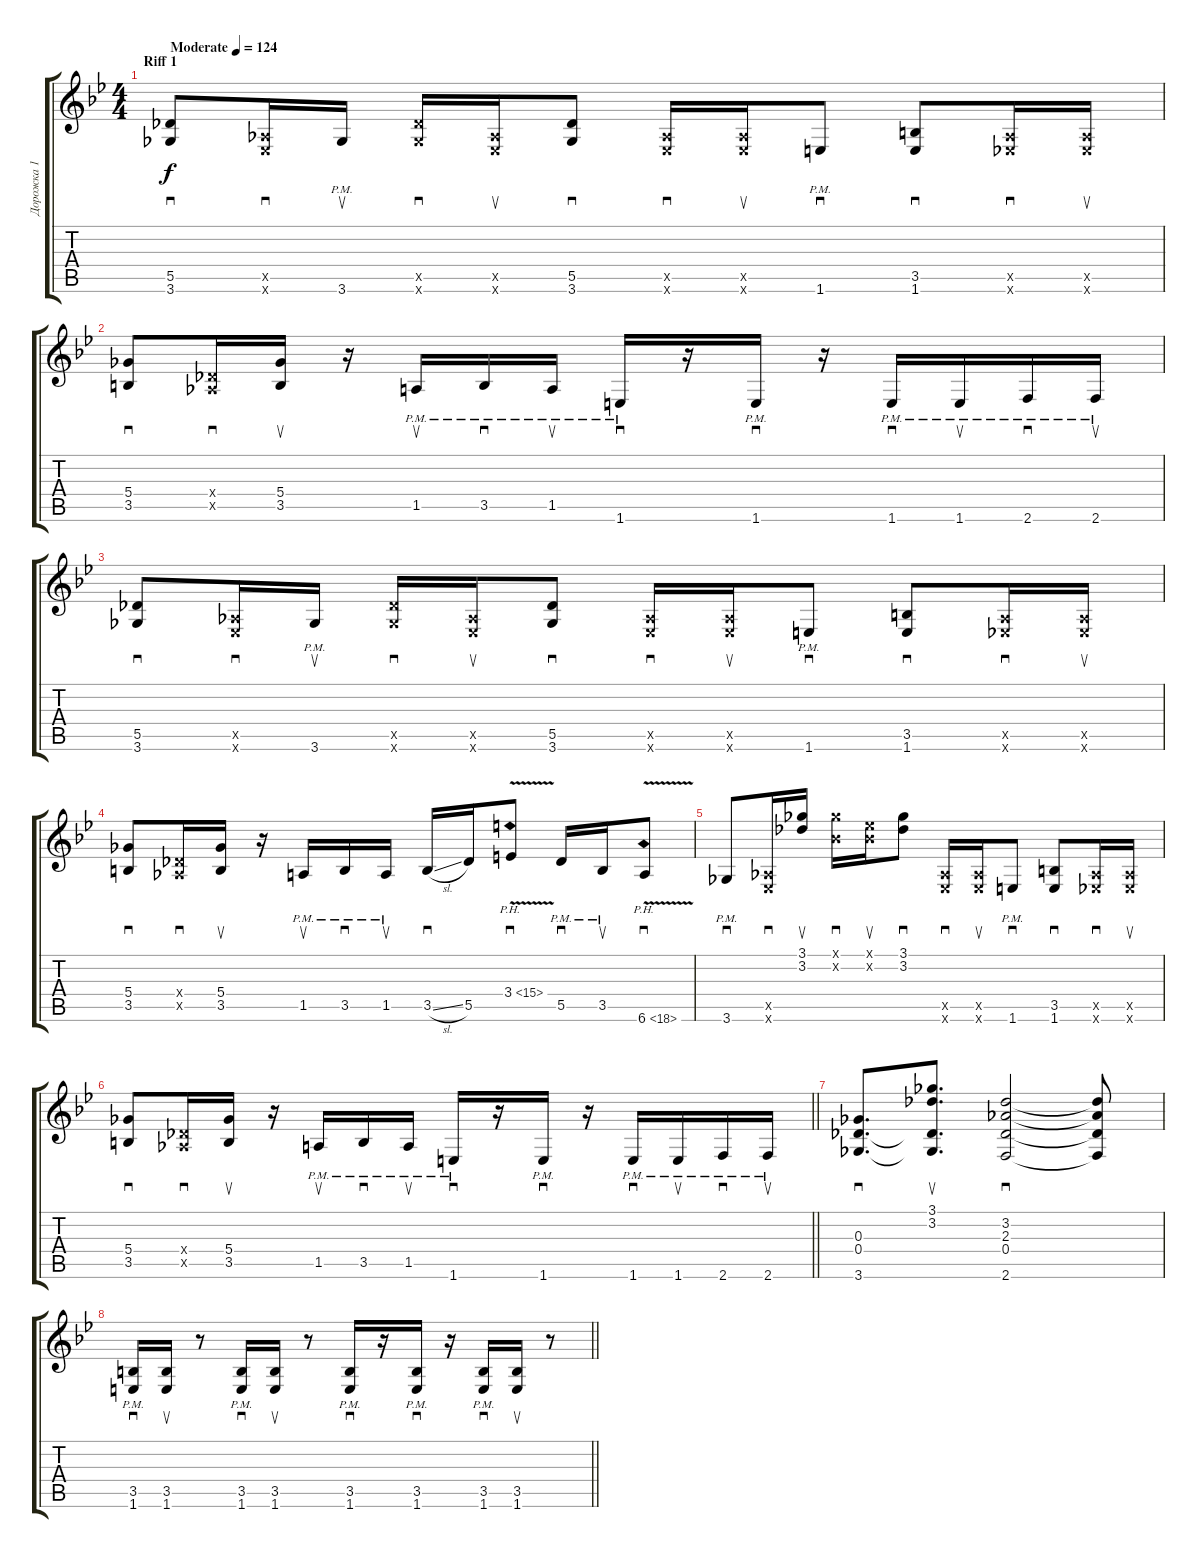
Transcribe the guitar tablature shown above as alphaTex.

\track ("Дорожка 1" "Дорожка 1") {instrument overdrivenguitar}
\staff {score tabs}
\tuning (Eb4 Bb3 Gb3 Db3 Ab2 Eb2) {hide}
\ts (4 4)
\section ("" "Riff 1")
\tempo (124 "Moderate")
\clef g2
\ks gminor
(5.5 3.6).8{sd dy f instrument overdrivenguitar} (0.5{x} 0.6{x}).16{sd} 3.6{pm}.16{su} (5.5{x} 3.6{x}).16{sd} (0.5{x} 0.6{x}).16{su} (5.5 3.6).8{sd} (0.5{x} 0.6{x}).16{sd} (0.5{x} 0.6{x}).16{su} 1.6{pm}.8{sd} (3.5 1.6).8{sd} (0.5{x} 0.6{x}).16{sd} (0.5{x} 0.6{x}).16{su} |
(5.4 3.5).8{sd} (0.4{x} 0.5{x}).16{sd} (5.4 3.5).16{su} r.16 1.5{pm}.16{su} 3.5{pm}.16{sd} 1.5{pm}.16{su} 1.6{pm}.16{sd} r.16 1.6{pm}.16{sd} r.16 1.6{pm}.16{sd} 1.6{pm}.16{su} 2.6{pm}.16{sd} 2.6{pm}.16{su} |
(5.5 3.6).8{sd} (0.5{x} 0.6{x}).16{sd} 3.6{pm}.16{su} (5.5{x} 3.6{x}).16{sd} (0.5{x} 0.6{x}).16{su} (5.5 3.6).8{sd} (0.5{x} 0.6{x}).16{sd} (0.5{x} 0.6{x}).16{su} 1.6{pm}.8{sd} (3.5 1.6).8{sd} (0.5{x} 0.6{x}).16{sd} (0.5{x} 0.6{x}).16{su} |
(5.4 3.5).8{sd} (0.4{x} 0.5{x}).16{sd} (5.4 3.5).16{su} r.16 1.5{pm}.16{su} 3.5{pm}.16{sd} 1.5{pm}.16{su} 3.5{sl}.16{sd} 5.5.16 3.4{ph 12 v}.8{sd} 5.5{pm}.16{sd} 3.5{pm}.16{su} 6.6{ph 12 v}.8{sd} |
3.6{pm}.8{sd} (0.5{x} 0.6{x}).16{sd} (3.1 3.2).16{su} (3.1{x} 0.2{x}).16{sd} (0.1{x} 0.2{x}).16{su} (3.1 3.2).8{sd} (0.5{x} 0.6{x}).16{sd} (0.5{x} 0.6{x}).16{su} 1.6{pm}.8{sd} (3.5 1.6).8{sd} (0.5{x} 0.6{x}).16{sd} (0.5{x} 0.6{x}).16{su} |
\barLineRight lightlight
(5.4 3.5).8{sd} (0.4{x} 0.5{x}).16{sd} (5.4 3.5).16{su} r.16 1.5{pm}.16{su} 3.5{pm}.16{sd} 1.5{pm}.16{su} 1.6{pm}.16{sd} r.16 1.6{pm}.16{sd} r.16 1.6{pm}.16{sd} 1.6{pm}.16{su} 2.6{pm}.16{sd} 2.6{pm}.16{su} |
\section ("" "")
(0.3 0.4 3.6).8{d sd} (3.1 3.2 0.4{t} 3.6{t}).8{d su} (3.2 2.3 0.4 2.6).2{sd} (3.2{t} 2.3{t} 0.4{t} 2.6{t}).8 |
\barLineRight lightlight
(3.5 1.6{pm}).16{sd} (3.5 1.6).16{su} r.8 (3.5{pm} 1.6).16{sd} (3.5 1.6).16{su} r.8 (3.5 1.6{pm}).16{sd} r.16 (3.5 1.6{pm}).16{sd} r.16 (3.5 1.6{pm}).16{sd} (3.5 1.6).16{su} r.8
